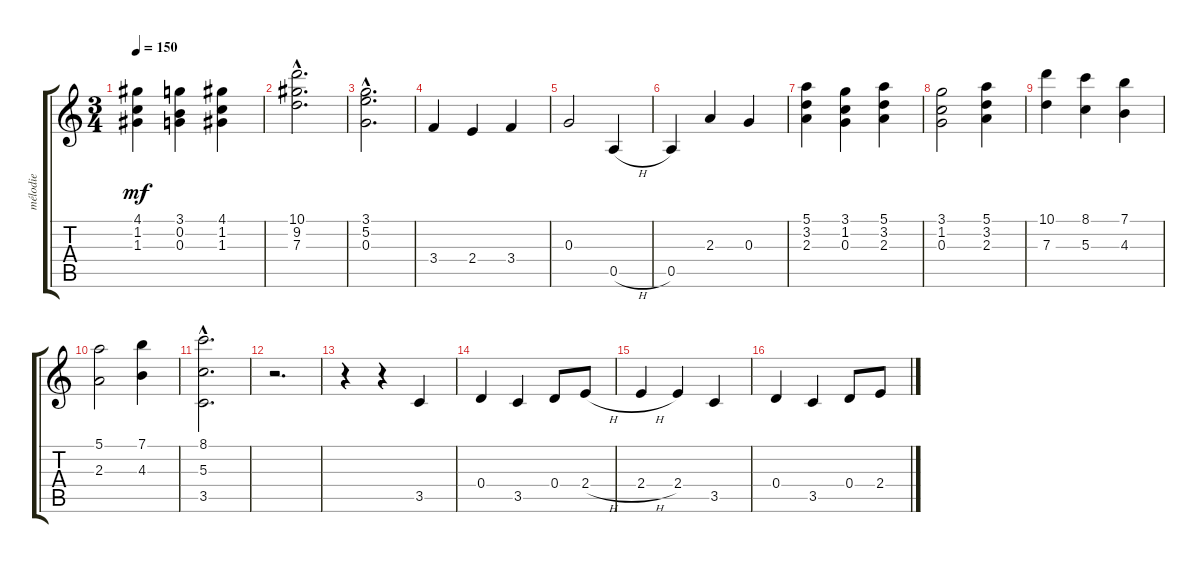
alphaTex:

\track ("mélodie" "mélodie") {instrument acousticguitarnylon}
\staff {score tabs}
\tuning (E4 B3 G3 D3 A2 E2) {hide}
\ts (3 4)
\tempo 150
\clef g2
\ks c
(4.1 1.2 1.3).4{dy mf} (3.1 0.2 0.3).4 (4.1 1.2 1.3).4 |
(10.1{hac} 9.2{hac} 7.3{hac}).2{d} |
(3.1{hac} 5.2{hac} 0.3{hac}).2{d} |
3.4.4 2.4.4 3.4.4 |
0.3.2 0.5{h}.4 |
0.5.4 2.3.4 0.3.4 |
(5.1 3.2 2.3).4 (3.1 1.2 0.3).4 (5.1 3.2 2.3).4 |
(3.1 1.2 0.3).2 (5.1 3.2 2.3).4 |
(10.1 7.3).4 (8.1 5.3).4 (7.1 4.3).4 |
(5.1 2.3).2 (7.1 4.3).4 |
(8.1{hac} 5.3{hac} 3.5{hac}).2{d} |
r.2{d} |
r.4 r.4 3.5.4 |
0.4.4 3.5.4 0.4.8 2.4{h}.8 |
2.4{h}.4 2.4.4 3.5.4 |
0.4.4 3.5.4 0.4.8 2.4{h}.8
